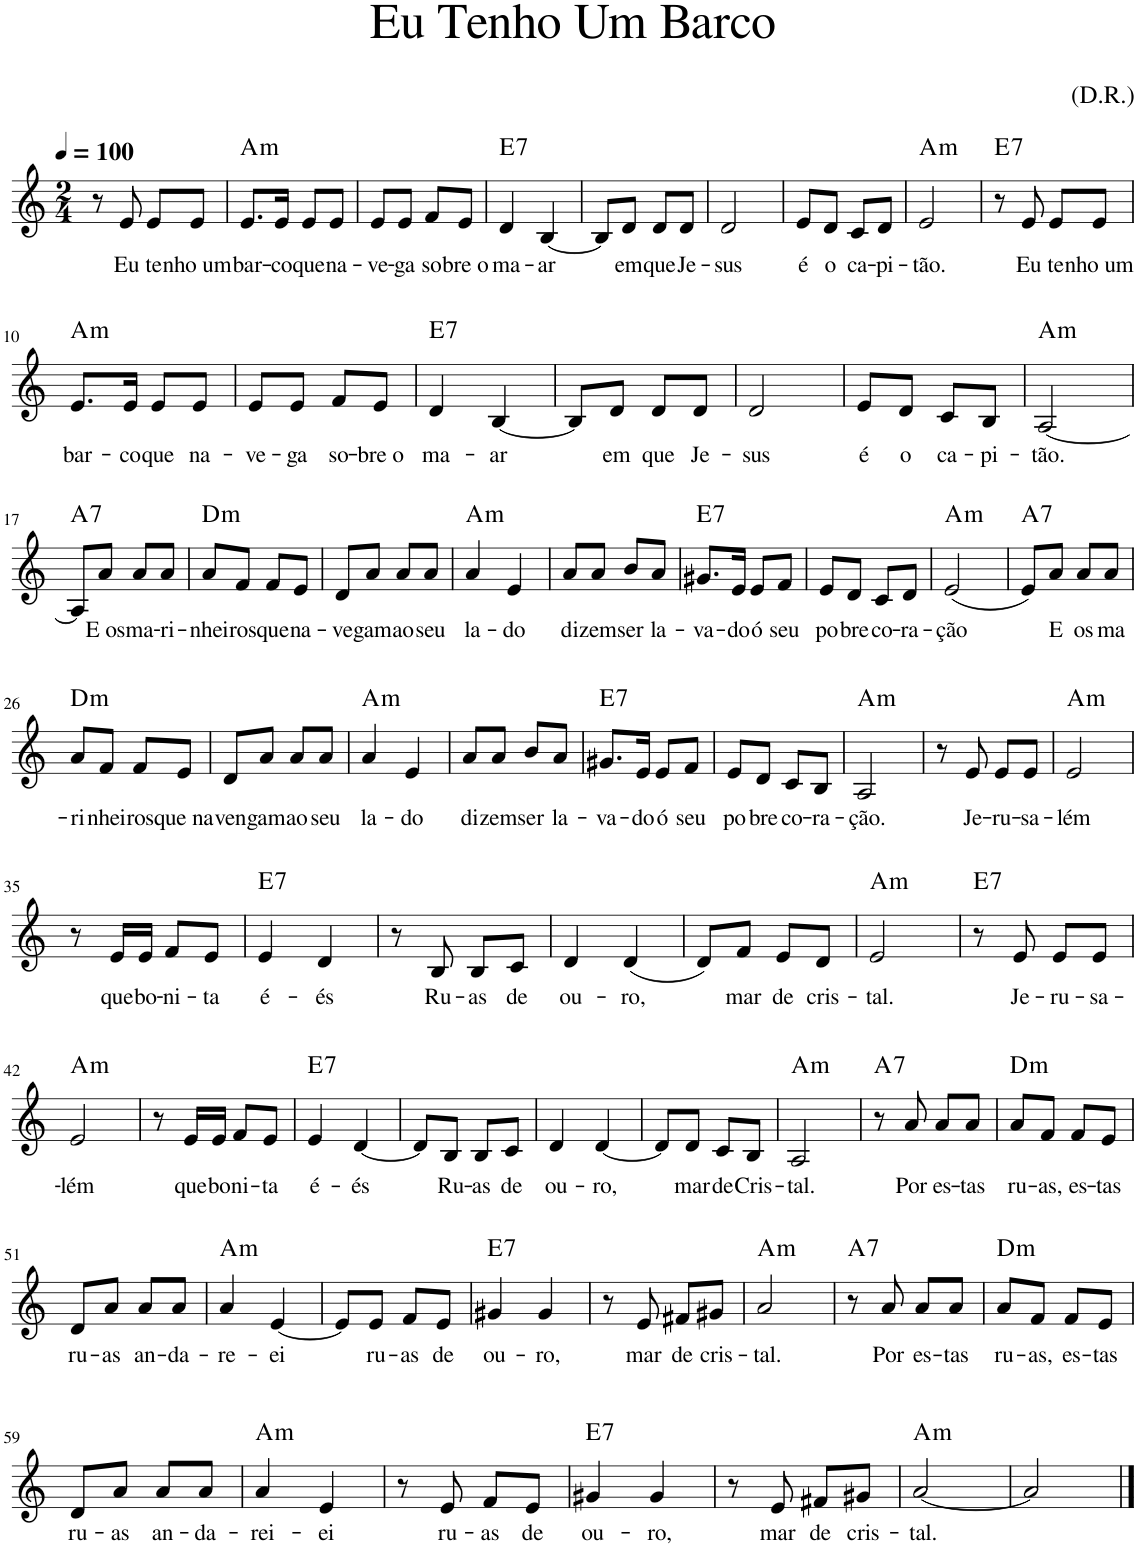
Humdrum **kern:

**kern	**text	**harte
*part1	*part1	*part1
*staff1	*staff1	*
*I"Voz	*	*
*I'Vo.	*	*
*clefG2	*	*
*k[]	*	*
*M2/4	*	*
*MM100	*	*
=1	=1	=1
8r	.	.
!	!LO:LY:b	!
8e/	Eu	.
!	!LO:LY:b	!
8e/L	te-	.
!	!LO:LY:b	!
8e/J	-nho um	.
=2	=2	=2
!	!LO:LY:b	!LO:H:kt=m
8.e/L	bar-	A:min
!	!LO:LY:b	!
16e/Jk	-co	.
!	!LO:LY:b	!
8e/L	que	.
!	!LO:LY:b	!
8e/J	na-	.
=3	=3	=3
!	!LO:LY:b	!
8e/L	-ve-	.
!	!LO:LY:b	!
8e/J	-ga	.
!	!LO:LY:b	!
8f/L	so-	.
!	!LO:LY:b	!
8e/J	-bre o	.
=4	=4	=4
!	!LO:LY:b	!LO:H:kt=7
4d/	ma-	E:7
!	!LO:LY:b	!
[4B/	-ar	.
=5	=5	=5
8B/L]	.	.
!	!LO:LY:b	!
8d/J	em	.
!	!LO:LY:b	!
8d/L	que	.
!	!LO:LY:b	!
8d/J	Je-	.
=6	=6	=6
!	!LO:LY:b	!
2d/	-sus	.
=7	=7	=7
!	!LO:LY:b	!
8e/L	é	.
!	!LO:LY:b	!
8d/J	o	.
!	!LO:LY:b	!
8c/L	ca-	.
!	!LO:LY:b	!
8d/J	-pi-	.
=8	=8	=8
!	!LO:LY:b	!LO:H:kt=m
2e/	-tão.	A:min
=9	=9	=9
!	!	!LO:H:kt=7
8r	.	E:7
!	!LO:LY:b	!
8e/	Eu	.
!	!LO:LY:b	!
8e/L	te-	.
!	!LO:LY:b	!
8e/J	-nho um	.
!!LO:LB:g=z
=10	=10	=10
!	!LO:LY:b	!LO:H:kt=m
8.e/L	bar-	A:min
!	!LO:LY:b	!
16e/Jk	-co	.
!	!LO:LY:b	!
8e/L	que	.
!	!LO:LY:b	!
8e/J	na-	.
=11	=11	=11
!	!LO:LY:b	!
8e/L	-ve-	.
!	!LO:LY:b	!
8e/J	-ga	.
!	!LO:LY:b	!
8f/L	so-	.
!	!LO:LY:b	!
8e/J	-bre o	.
=12	=12	=12
!	!LO:LY:b	!LO:H:kt=7
4d/	ma-	E:7
!	!LO:LY:b	!
[4B/	-ar	.
=13	=13	=13
8B/L]	.	.
!	!LO:LY:b	!
8d/J	em	.
!	!LO:LY:b	!
8d/L	que	.
!	!LO:LY:b	!
8d/J	Je-	.
=14	=14	=14
!	!LO:LY:b	!
2d/	-sus	.
=15	=15	=15
!	!LO:LY:b	!
8e/L	é	.
!	!LO:LY:b	!
8d/J	o	.
!	!LO:LY:b	!
8c/L	ca-	.
!	!LO:LY:b	!
8B/J	-pi-	.
=16	=16	=16
!	!LO:LY:b	!LO:H:kt=m
[2A/	-tão.	A:min
!!LO:LB:g=z
=17	=17	=17
!	!	!LO:H:kt=7
8A/L]	.	A:7
!	!LO:LY:b	!
8a/J	E os	.
!	!LO:LY:b	!
8a/L	ma-	.
!	!LO:LY:b	!
8a/J	-ri-	.
=18	=18	=18
!	!LO:LY:b	!LO:H:kt=m
8a/L	-nhei-	D:min
!	!LO:LY:b	!
8f/J	-ros	.
!	!LO:LY:b	!
8f/L	que	.
!	!LO:LY:b	!
8e/J	na-	.
=19	=19	=19
!	!LO:LY:b	!
8d/L	-ve-	.
!	!LO:LY:b	!
8a/J	-gam	.
!	!LO:LY:b	!
8a/L	ao	.
!	!LO:LY:b	!
8a/J	seu	.
=20	=20	=20
!	!LO:LY:b	!LO:H:kt=m
4a/	la-	A:min
!	!LO:LY:b	!
4e/	-do	.
=21	=21	=21
!	!LO:LY:b	!
8a/L	di-	.
!	!LO:LY:b	!
8a/J	-zem	.
!	!LO:LY:b	!
8b/L	ser	.
!	!LO:LY:b	!
8a/J	la-	.
=22	=22	=22
!	!LO:LY:b	!LO:H:kt=7
8.g#X/L	-va-	E:7
!	!LO:LY:b	!
16e/Jk	-do	.
!	!LO:LY:b	!
8e/L	ó	.
!	!LO:LY:b	!
8f/J	seu	.
=23	=23	=23
!	!LO:LY:b	!
8e/L	po-	.
!	!LO:LY:b	!
8d/J	-bre	.
!	!LO:LY:b	!
8c/L	co-	.
!	!LO:LY:b	!
8d/J	-ra-	.
=24	=24	=24
!	!LO:LY:b	!LO:H:kt=m
(2e/	-ção	A:min
=25	=25	=25
!	!	!LO:H:kt=7
8e/L)	.	A:7
!	!LO:LY:b	!
8a/J	E	.
!	!LO:LY:b	!
8a/L	os	.
!	!LO:LY:b	!
8a/J	ma-	.
!!LO:LB:g=z
=26	=26	=26
!	!LO:LY:b	!LO:H:kt=m
8a/L	-ri-	D:min
!	!LO:LY:b	!
8f/J	-nhei-	.
!	!LO:LY:b	!
8f/L	-ros	.
!	!LO:LY:b	!
8e/J	que na-	.
=27	=27	=27
!	!LO:LY:b	!
8d/L	-ven-	.
!	!LO:LY:b	!
8a/J	-gam	.
!	!LO:LY:b	!
8a/L	ao	.
!	!LO:LY:b	!
8a/J	seu	.
=28	=28	=28
!	!LO:LY:b	!LO:H:kt=m
4a/	la-	A:min
!	!LO:LY:b	!
4e/	-do	.
=29	=29	=29
!	!LO:LY:b	!
8a/L	di-	.
!	!LO:LY:b	!
8a/J	-zem	.
!	!LO:LY:b	!
8b/L	ser	.
!	!LO:LY:b	!
8a/J	la-	.
=30	=30	=30
!	!LO:LY:b	!LO:H:kt=7
8.g#X/L	-va-	E:7
!	!LO:LY:b	!
16e/Jk	-do	.
!	!LO:LY:b	!
8e/L	ó	.
!	!LO:LY:b	!
8f/J	seu	.
=31	=31	=31
!	!LO:LY:b	!
8e/L	po-	.
!	!LO:LY:b	!
8d/J	-bre	.
!	!LO:LY:b	!
8c/L	co-	.
!	!LO:LY:b	!
8B/J	-ra-	.
=32	=32	=32
!	!LO:LY:b	!LO:H:kt=m
2A/	-ção.	A:min
=33	=33	=33
8r	.	.
!	!LO:LY:b	!
8e/	Je-	.
!	!LO:LY:b	!
8e/L	-ru-	.
!	!LO:LY:b	!
8e/J	-sa-	.
=34	=34	=34
!	!LO:LY:b	!LO:H:kt=m
2e/	-lém	A:min
!!LO:LB:g=z
=35	=35	=35
8r	.	.
!	!LO:LY:b	!
16e/LL	que	.
!	!LO:LY:b	!
16e/JJ	bo-	.
!	!LO:LY:b	!
8f/L	-ni-	.
!	!LO:LY:b	!
8e/J	-ta	.
=36	=36	=36
!	!LO:LY:b	!LO:H:kt=7
4e/	é-	E:7
!	!LO:LY:b	!
4d/	-és	.
=37	=37	=37
8r	.	.
!	!LO:LY:b	!
8B/	Ru-	.
!	!LO:LY:b	!
8B/L	-as	.
!	!LO:LY:b	!
8c/J	de	.
=38	=38	=38
!	!LO:LY:b	!
4d/	ou-	.
!	!LO:LY:b	!
(4d/	-ro,	.
=39	=39	=39
8d/L)	.	.
!	!LO:LY:b	!
8f/J	mar	.
!	!LO:LY:b	!
8e/L	de	.
!	!LO:LY:b	!
8d/J	cris-	.
=40	=40	=40
!	!LO:LY:b	!LO:H:kt=m
2e/	-tal.	A:min
=41	=41	=41
!	!	!LO:H:kt=7
8r	.	E:7
!	!LO:LY:b	!
8e/	Je-	.
!	!LO:LY:b	!
8e/L	-ru-	.
!	!LO:LY:b	!
8e/J	-sa-	.
!!LO:LB:g=z
=42	=42	=42
!	!LO:LY:b	!LO:H:kt=m
2e/	-lém	A:min
=43	=43	=43
8r	.	.
!	!LO:LY:b	!
16e/LL	que	.
!	!LO:LY:b	!
16e/JJ	bo-	.
!	!LO:LY:b	!
8f/L	-ni-	.
!	!LO:LY:b	!
8e/J	-ta	.
=44	=44	=44
!	!LO:LY:b	!LO:H:kt=7
4e/	é-	E:7
!	!LO:LY:b	!
[4d/	-és	.
=45	=45	=45
8d/L]	.	.
!	!LO:LY:b	!
8B/J	Ru-	.
!	!LO:LY:b	!
8B/L	-as	.
!	!LO:LY:b	!
8c/J	de	.
=46	=46	=46
!	!LO:LY:b	!
4d/	ou-	.
!	!LO:LY:b	!
[4d/	-ro,	.
=47	=47	=47
8d/L]	.	.
!	!LO:LY:b	!
8d/J	mar	.
!	!LO:LY:b	!
8c/L	de	.
!	!LO:LY:b	!
8B/J	Cris-	.
=48	=48	=48
!	!LO:LY:b	!LO:H:kt=m
2A/	-tal.	A:min
=49	=49	=49
!	!	!LO:H:kt=7
8r	.	A:7
!	!LO:LY:b	!
8a/	Por	.
!	!LO:LY:b	!
8a/L	es-	.
!	!LO:LY:b	!
8a/J	-tas	.
=50	=50	=50
!	!LO:LY:b	!LO:H:kt=m
8a/L	ru-	D:min
!	!LO:LY:b	!
8f/J	-as,	.
!	!LO:LY:b	!
8f/L	es-	.
!	!LO:LY:b	!
8e/J	-tas	.
!!LO:LB:g=z
=51	=51	=51
!	!LO:LY:b	!
8d/L	ru-	.
!	!LO:LY:b	!
8a/J	-as	.
!	!LO:LY:b	!
8a/L	an-	.
!	!LO:LY:b	!
8a/J	-da-	.
=52	=52	=52
!	!LO:LY:b	!LO:H:kt=m
4a/	-re-	A:min
!	!LO:LY:b	!
[4e/	-ei	.
=53	=53	=53
8e/L]	.	.
!	!LO:LY:b	!
8e/J	ru-	.
!	!LO:LY:b	!
8f/L	-as	.
!	!LO:LY:b	!
8e/J	de	.
=54	=54	=54
!	!LO:LY:b	!LO:H:kt=7
4g#X/	ou-	E:7
!	!LO:LY:b	!
4g#/	-ro,	.
=55	=55	=55
8r	.	.
!	!LO:LY:b	!
8e/	mar	.
!	!LO:LY:b	!
8f#X/L	de	.
!	!LO:LY:b	!
8g#X/J	cris-	.
=56	=56	=56
!	!LO:LY:b	!LO:H:kt=m
2a/	-tal.	A:min
=57	=57	=57
!	!	!LO:H:kt=7
8r	.	A:7
!	!LO:LY:b	!
8a/	Por	.
!	!LO:LY:b	!
8a/L	es-	.
!	!LO:LY:b	!
8a/J	-tas	.
=58	=58	=58
!	!LO:LY:b	!LO:H:kt=m
8a/L	ru-	D:min
!	!LO:LY:b	!
8f/J	-as,	.
!	!LO:LY:b	!
8f/L	es-	.
!	!LO:LY:b	!
8e/J	-tas	.
!!LO:LB:g=z
=59	=59	=59
!	!LO:LY:b	!
8d/L	ru-	.
!	!LO:LY:b	!
8a/J	-as	.
!	!LO:LY:b	!
8a/L	an-	.
!	!LO:LY:b	!
8a/J	-da-	.
=60	=60	=60
!	!LO:LY:b	!LO:H:kt=m
4a/	-rei-	A:min
!	!LO:LY:b	!
4e/	-ei	.
=61	=61	=61
8r	.	.
!	!LO:LY:b	!
8e/	ru-	.
!	!LO:LY:b	!
8f/L	-as	.
!	!LO:LY:b	!
8e/J	de	.
=62	=62	=62
!	!LO:LY:b	!LO:H:kt=7
4g#X/	ou-	E:7
!	!LO:LY:b	!
4g#/	-ro,	.
=63	=63	=63
8r	.	.
!	!LO:LY:b	!
8e/	mar	.
!	!LO:LY:b	!
8f#X/L	de	.
!	!LO:LY:b	!
8g#X/J	cris-	.
=64	=64	=64
!	!LO:LY:b	!LO:H:kt=m
[2a/	-tal.	A:min
=65	=65	=65
2a/]	.	.
==	==	==
*-	*-	*-
